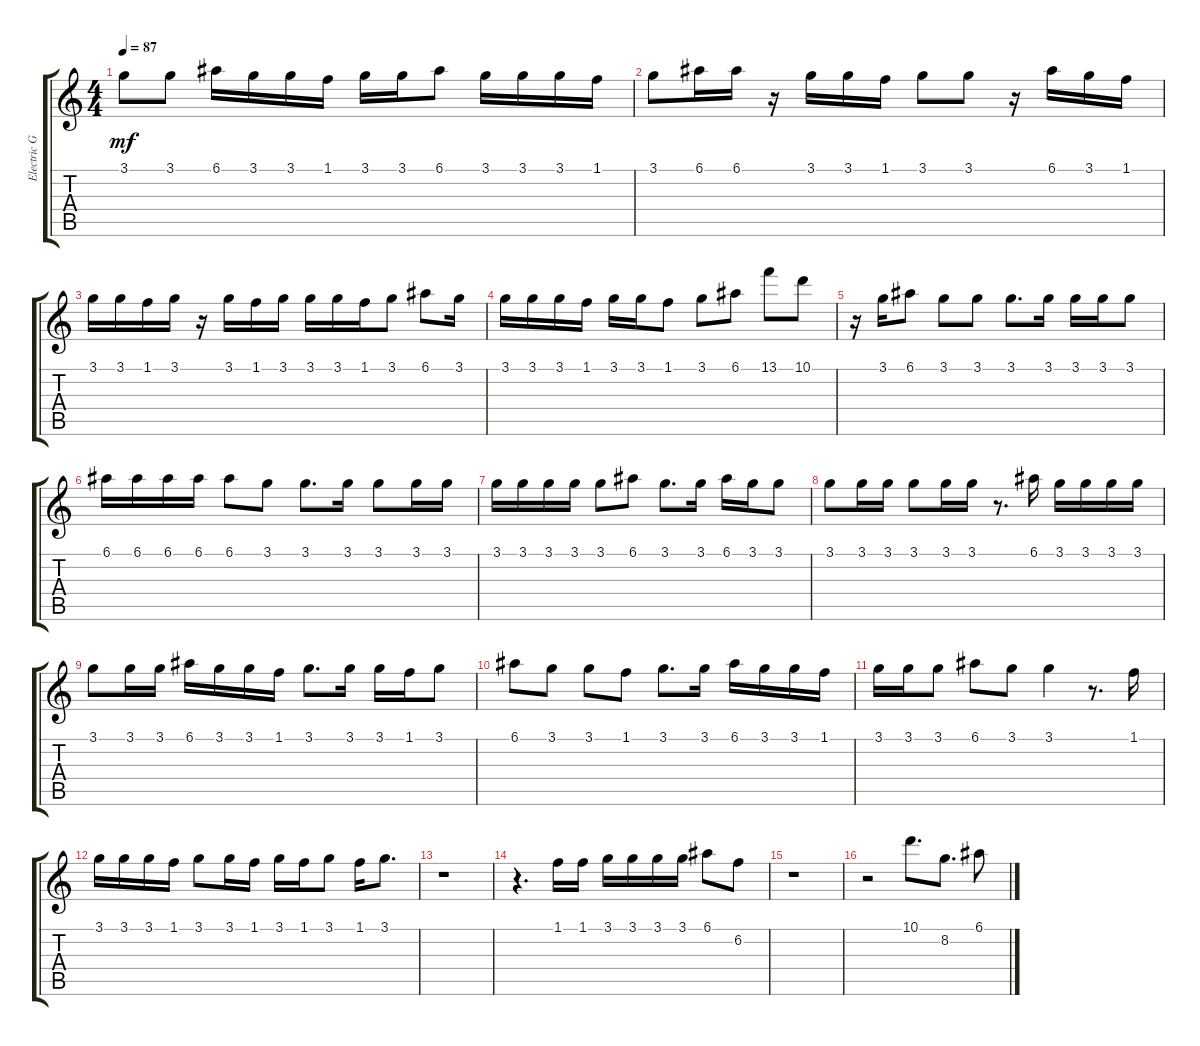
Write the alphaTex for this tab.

\track ("Electric Guitar (jazz)" "Electric G") {instrument electricguitarjazz}
\staff {score tabs}
\tuning (E4 B3 G3 D3 A2 E2) {hide}
\ts (4 4)
\tempo 87
\clef g2
\ks aminor
3.1.8{dy mf} 3.1.8 6.1.16 3.1.16 3.1.16 1.1.16 3.1.16 3.1.16 6.1.8 3.1.16 3.1.16 3.1.16 1.1.16 |
3.1.8 6.1.16 6.1.16 r.16 3.1.16 3.1.16 1.1.16 3.1.8 3.1.8 r.16 6.1.16 3.1.16 1.1.16 |
3.1.16 3.1.16 1.1.16 3.1.16 r.16 3.1.16 1.1.16 3.1.16 3.1.16 3.1.16 1.1.16 3.1.8 6.1.8 3.1.16 |
3.1.16 3.1.16 3.1.16 1.1.16 3.1.16 3.1.16 1.1.8 3.1.8 6.1.8 13.1.8 10.1.8 |
r.16 3.1.16 6.1.8 3.1.8 3.1.8 3.1.8{d} 3.1.16 3.1.16 3.1.16 3.1.8 |
6.1.16 6.1.16 6.1.16 6.1.16 6.1.8 3.1.8 3.1.8{d} 3.1.16 3.1.8 3.1.16 3.1.16 |
3.1.16 3.1.16 3.1.16 3.1.16 3.1.8 6.1.8 3.1.8{d} 3.1.16 6.1.16 3.1.16 3.1.8 |
3.1.8 3.1.16 3.1.16 3.1.8 3.1.16 3.1.16 r.8{d} 6.1.16 3.1.16 3.1.16 3.1.16 3.1.16 |
3.1.8 3.1.16 3.1.16 6.1.16 3.1.16 3.1.16 1.1.16 3.1.8{d} 3.1.16 3.1.16 1.1.16 3.1.8 |
6.1.8 3.1.8 3.1.8 1.1.8 3.1.8{d} 3.1.16 6.1.16 3.1.16 3.1.16 1.1.16 |
3.1.16 3.1.16 3.1.8 6.1.8 3.1.8 3.1.4 r.8{d} 1.1.16 |
3.1.16 3.1.16 3.1.16 1.1.16 3.1.8 3.1.16 1.1.16 3.1.16 1.1.16 3.1.8 1.1.16 3.1.8{d} |
r.1 |
r.4{d} 1.1.16 1.1.16 3.1.16 3.1.16 3.1.16 3.1.16 6.1.8 6.2.8 |
r.1 |
r.2 10.1.8{d} 8.2.8{d} 6.1.8
